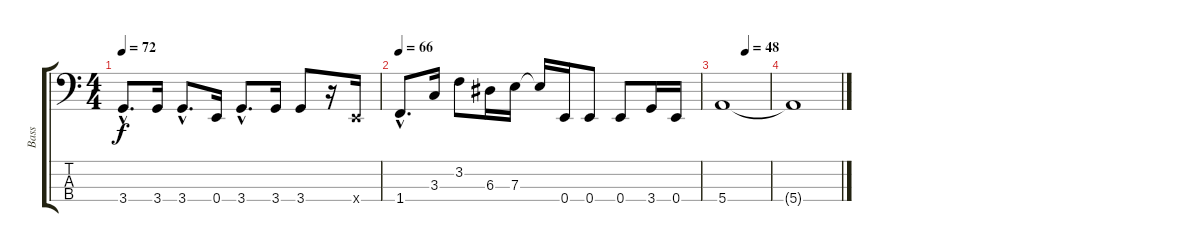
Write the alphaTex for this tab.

\track ("Bass" "Bass") {instrument electricbassfinger}
\staff {score tabs}
\tuning (G2 D2 A1 E1) {hide}
\ts (4 4)
\tempo 72
\clef f4
\ks c
3.4{hac}.8{d dy f} 3.4.16 3.4{hac}.8{d} 0.4.16 3.4{hac}.8{d} 3.4.16 3.4.8 r.16 0.4{x}.16 |
\tempo 66
1.4{hac}.8{d} 3.3.16 3.2.8 6.3.16 7.3.16 7.3{t}.16 0.4.16 0.4.8 0.4.8 3.4.16 0.4.16 |
\tempo (48 0.5)
5.4.1 |
5.4{t}.1
